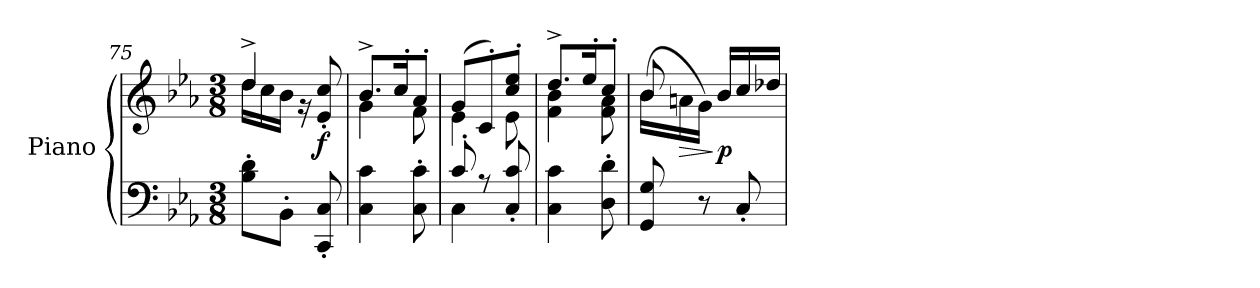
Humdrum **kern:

**kern	**kern	**dynam
*part1	*part1	*part1
*staff2	*staff1	*staff1/2
*I"Piano	*	*
*I'Pno.	*	*
*clefF4	*clefG2	*
*k[b-e-a-]	*k[b-e-a-]	*
*M3/8	*M3/8	*
=75	=75	=75
*	*^	*
8B-\' 8d\'L	4dd^/	16dd\LL	.
.	.	16cc\	.
8BB-'\J	.	16b-\JJ	.
.	.	16r	.
!	!	!	!LO:DY:b
8CC/' 8C/'	8e-/' 8cc/'	8ryy	f
=76	=76	=76	=76
4C\ 4c\	8.b-^/L	4g\	.
.	16cc'/K	.	.
8C\' 8c\'	8a-'/J	8f\	.
=77	=77	=77	=77
*^	*	*	*
8c'/	4C\	(>8g/L	4e-\	.
8r	.	8c'/)	.	.
8C/' 8c/'	8ryy	8cc/' 8ee-/'J	8e-\	.
*v	*v	*	*	*
=78	=78	=78	=78
4C\ 4c\	8.dd^/L	4f\ 4b-\	.
.	16ee-'/K	.	.
8D\' 8d\'	8cc'/J	8f\ 8a-\	.
=79	=79	=79	=79
8GG/ 8G/	(<16b-\LL	8b-/	.
!	!	!	!LO:HP:b
.	16an\	.	>
8r	16g\JJ)	4ryy	.
!	!	!	!LO:DY:n=1:b
.	16b-/LL	.	] p
8C'/	16cc/	.	.
.	16dd-X/JJ	.	.
*	*v	*v	*
=	=	=
*-	*-	*-
